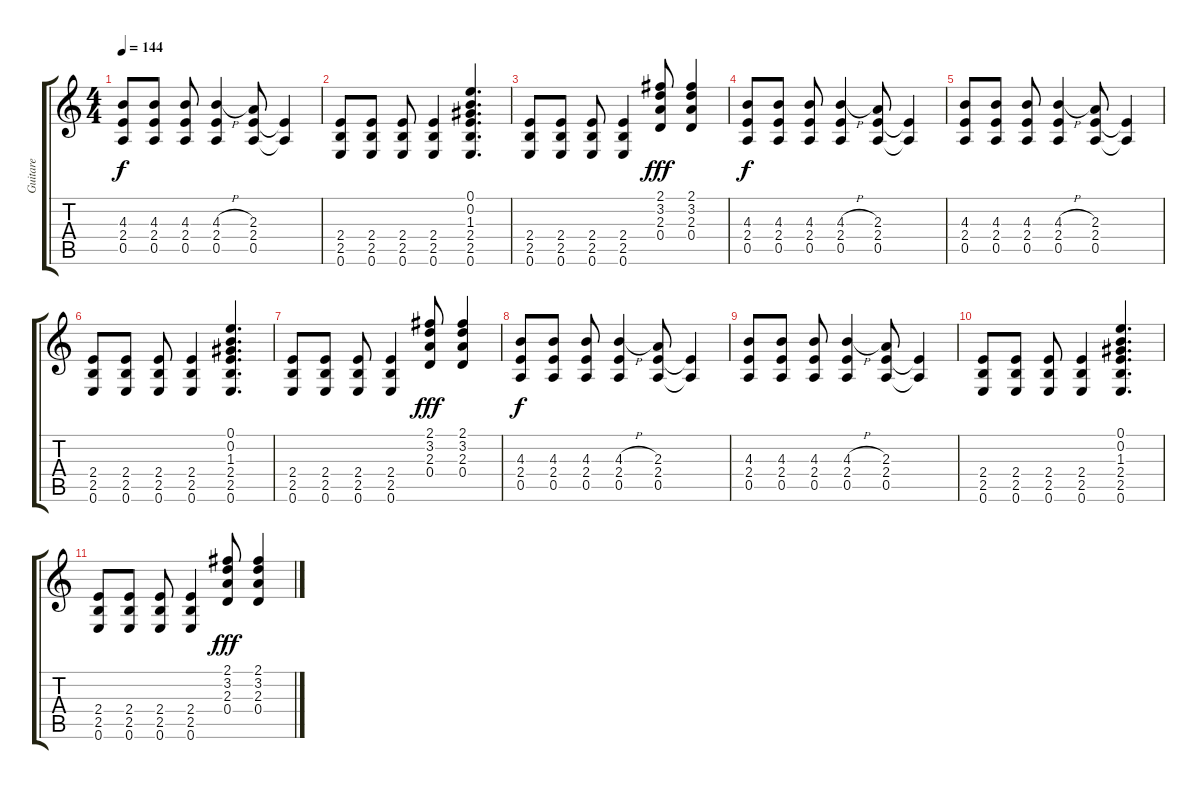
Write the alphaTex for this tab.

\track ("Guitare" "Guitare") {instrument electricguitarmuted}
\staff {score tabs}
\tuning (E4 B3 G3 D3 A2 E2) {hide}
\ts (4 4)
\tempo 144
\clef g2
\ks c
(4.3 2.4 0.5).8{dy f} (4.3 2.4 0.5).8 (4.3 2.4 0.5).8 (4.3{h} 2.4 0.5).4 (2.3 2.4 0.5).8 (2.4{t} 0.5{t}).4 |
(2.4 2.5 0.6).8 (2.4 2.5 0.6).8 (2.4 2.5 0.6).8 (2.4 2.5 0.6).4 (0.1 0.2 1.3 2.4 2.5 0.6).4{d} |
(2.4 2.5 0.6).8 (2.4 2.5 0.6).8 (2.4 2.5 0.6).8 (2.4 2.5 0.6).4 (2.1 3.2 2.3 0.4).8{dy fff} (2.1 3.2 2.3 0.4).4 |
(4.3 2.4 0.5).8{dy f} (4.3 2.4 0.5).8 (4.3 2.4 0.5).8 (4.3{h} 2.4 0.5).4 (2.3 2.4 0.5).8 (2.4{t} 0.5{t}).4 |
(4.3 2.4 0.5).8 (4.3 2.4 0.5).8 (4.3 2.4 0.5).8 (4.3{h} 2.4 0.5).4 (2.3 2.4 0.5).8 (2.4{t} 0.5{t}).4 |
(2.4 2.5 0.6).8 (2.4 2.5 0.6).8 (2.4 2.5 0.6).8 (2.4 2.5 0.6).4 (0.1 0.2 1.3 2.4 2.5 0.6).4{d} |
(2.4 2.5 0.6).8 (2.4 2.5 0.6).8 (2.4 2.5 0.6).8 (2.4 2.5 0.6).4 (2.1 3.2 2.3 0.4).8{dy fff} (2.1 3.2 2.3 0.4).4 |
(4.3 2.4 0.5).8{dy f} (4.3 2.4 0.5).8 (4.3 2.4 0.5).8 (4.3{h} 2.4 0.5).4 (2.3 2.4 0.5).8 (2.4{t} 0.5{t}).4 |
(4.3 2.4 0.5).8 (4.3 2.4 0.5).8 (4.3 2.4 0.5).8 (4.3{h} 2.4 0.5).4 (2.3 2.4 0.5).8 (2.4{t} 0.5{t}).4 |
(2.4 2.5 0.6).8 (2.4 2.5 0.6).8 (2.4 2.5 0.6).8 (2.4 2.5 0.6).4 (0.1 0.2 1.3 2.4 2.5 0.6).4{d} |
(2.4 2.5 0.6).8 (2.4 2.5 0.6).8 (2.4 2.5 0.6).8 (2.4 2.5 0.6).4 (2.1 3.2 2.3 0.4).8{dy fff} (2.1 3.2 2.3 0.4).4
